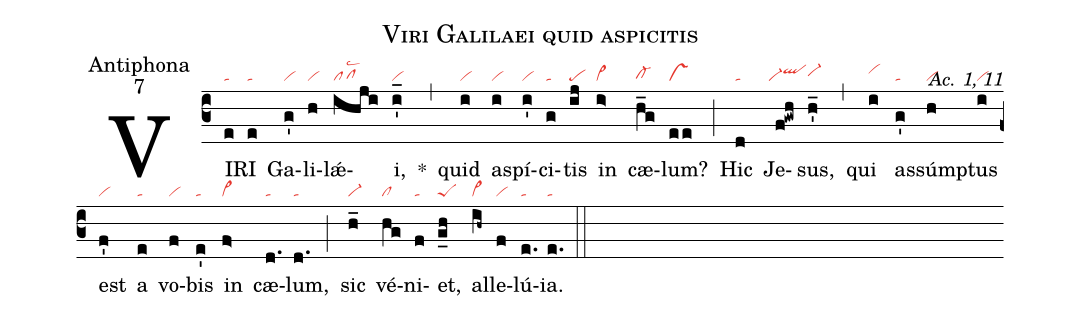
name: Viri Galilaei quid aspicitis;
office-part: Antiphona;
mode: 7;
commentary: Ac. 1, 11;
nabc-lines: 1;
%%
(c3)
VI(e|ta)RI(e|ta) Ga(g'|vi)li(h|vi)lǽ(ihji|pflsc2)i,(i'_|vi) *(,)
quid(i|vi) a(i|vi)spí(i'|vi)ci(g|ta)tis(ij|pe) in(i>|vi>) cæ(h_g|cl-hg)lum?(ee|vs) (;)
Hic(d|ta) Je(f!gwh|``vi-qlhi)sus,(h'_|vi-hh) (,)
qui(i|vihi) as(g'|ta)súmp(h|vi)tus(i|vi) est(f'|vi) a(e|ta) vo(f|vi)bis(e'|ta) in(f>|vi>) cæ(d.|ta)lum,(d.|ta) (;)
sic(h_|vi-) vé(hg|cl)ni(f|ta)et,(g_h|peS) al(ih~|vi>)le(f|vi)lú(e.|ta)ia.(e.|ta) (::)
